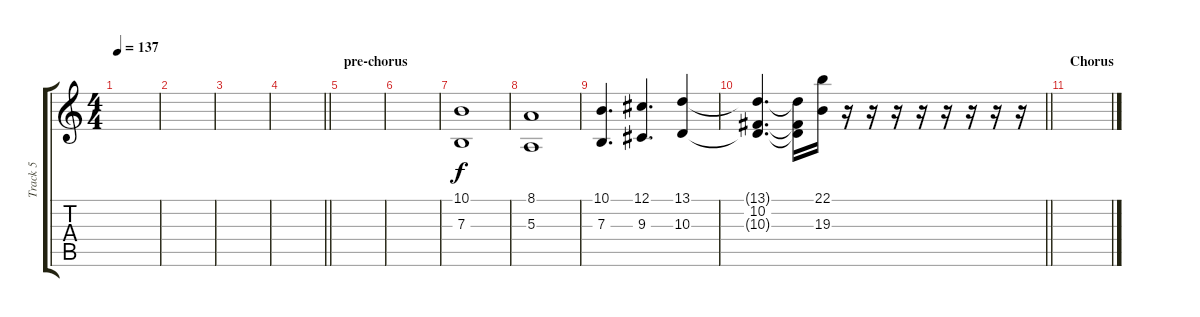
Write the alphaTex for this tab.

\track ("Track 5" "Track 5") {instrument choiraahs}
\staff {score tabs}
\tuning (Db4 Ab3 E3 B2 Gb2 B1) {hide}
\ts (4 4)
\tempo 137
\clef g2
\ks c
|
|
|
\barLineRight lightlight
|
\section ("" "pre-chorus")
|
|
(10.1 7.3).1 |
(8.1 5.3).1 |
(10.1 7.3).4{d} (12.1 9.3).4{d} (13.1 10.3).4 |
\barLineRight lightlight
(13.1{t} 10.2 10.3{t}).4{d} (13.1{t} 10.2{t} 10.3{t}).16 (22.1 19.3).16 r.16 r.16 r.16 r.16 r.16 r.16 r.16 r.16 |
\section ("" "Chorus")
